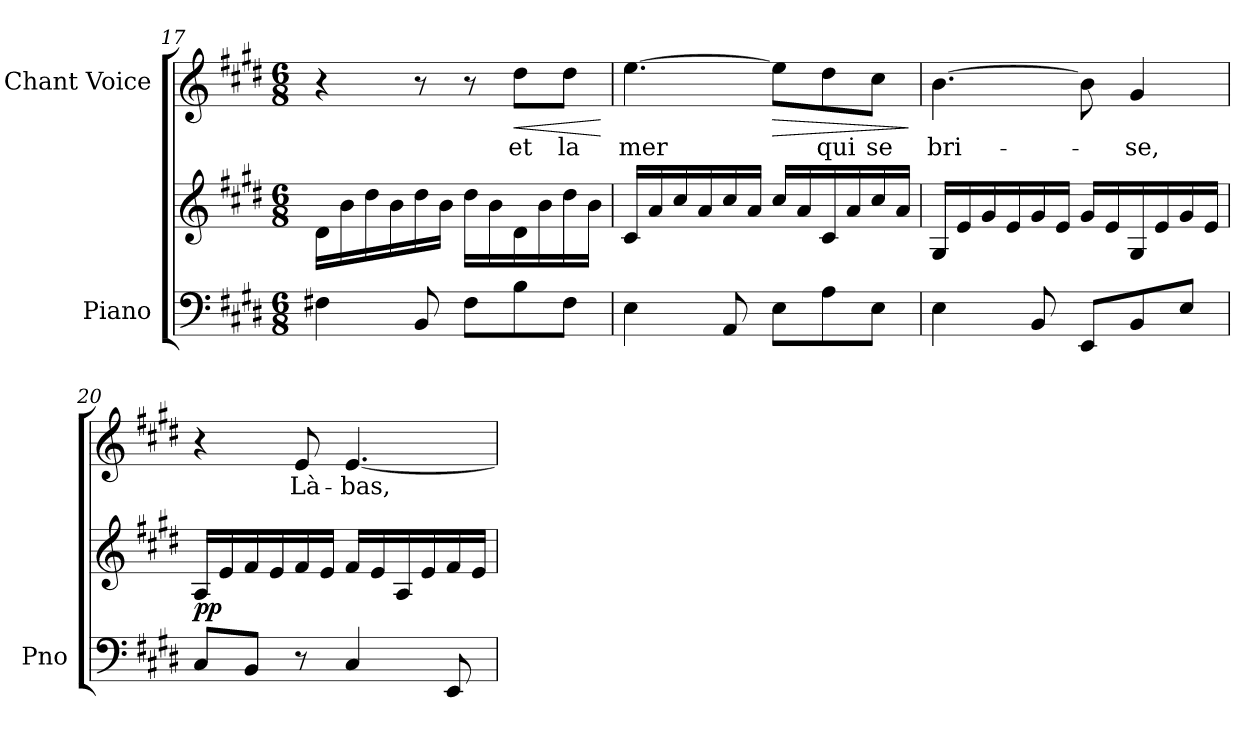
**kern	**kern	**dynam	**kern	**text	**dynam
*part2	*part2	*part2	*part1	*part1	*part1
*staff3	*staff2	*staff2/3	*staff1	*staff1	*staff1
*I"Piano	*	*	*I"Chant Voice	*	*
*I'Pno	*	*	*	*	*
*clefF4	*clefG2	*	*clefG2	*	*
*k[f#c#g#d#]	*k[f#c#g#d#]	*	*k[f#c#g#d#]	*	*
*M6/8	*M6/8	*	*M6/8	*	*
=17	=17	=17	=17	=17	=17
4F#X\	16d#\LL	.	4r	.	.
.	16b\	.	.	.	.
.	16dd#\	.	.	.	.
.	16b\	.	.	.	.
8BB/	16dd#\	.	8r	.	.
.	16b\JJ	.	.	.	.
8F#\L	16dd#\LL	.	8r	.	.
.	16b\	.	.	.	.
!	!	!	!	!	!LO:HP:b
8B\	16d#\	.	8dd#\L	et	<
.	16b\	.	.	.	.
8F#\J	16dd#\	.	8dd#\J	la	.
.	16b\JJ	.	.	.	.
.	.	.	.	.	[
=18	=18	=18	=18	=18	=18
4E\	16c#/LL	.	[4.ee\	mer	.
.	16a/	.	.	.	.
.	16cc#/	.	.	.	.
.	16a/	.	.	.	.
8AA/	16cc#/	.	.	.	.
.	16a/JJ	.	.	.	.
!	!	!	!	!	!LO:HP:b
8E\L	16cc#/LL	.	8ee\L]	.	>
.	16a/	.	.	.	.
8A\	16c#/	.	8dd#\	qui	.
.	16a/	.	.	.	.
8E\J	16cc#/	.	8cc#\J	se	.
.	16a/JJ	.	.	.	.
.	.	.	.	.	]
=19	=19	=19	=19	=19	=19
4E\	16G#/LL	.	[4.b\	bri-	.
.	16e/	.	.	.	.
.	16g#/	.	.	.	.
.	16e/	.	.	.	.
8BB/	16g#/	.	.	.	.
.	16e/JJ	.	.	.	.
8EE/L	16g#/LL	.	8b\]	.	.
.	16e/	.	.	.	.
8BB/	16G#/	.	4g#/	-se,	.
.	16e/	.	.	.	.
8E/J	16g#/	.	.	.	.
.	16e/JJ	.	.	.	.
=20	=20	=20	=20	=20	=20
!	!	!LO:DY:b	!	!	!
8C#/L	16A/LL	pp	4r	.	.
.	16e/	.	.	.	.
8BB/J	16f#/	.	.	.	.
.	16e/	.	.	.	.
8r	16f#/	.	8e/	Là-	.
.	16e/JJ	.	.	.	.
4C#/	16f#/LL	.	[4.e/	-bas,	.
.	16e/	.	.	.	.
.	16A/	.	.	.	.
.	16e/	.	.	.	.
8EE/	16f#/	.	.	.	.
.	16e/JJ	.	.	.	.
=	=	=	=	=	=
*-	*-	*-	*-	*-	*-
